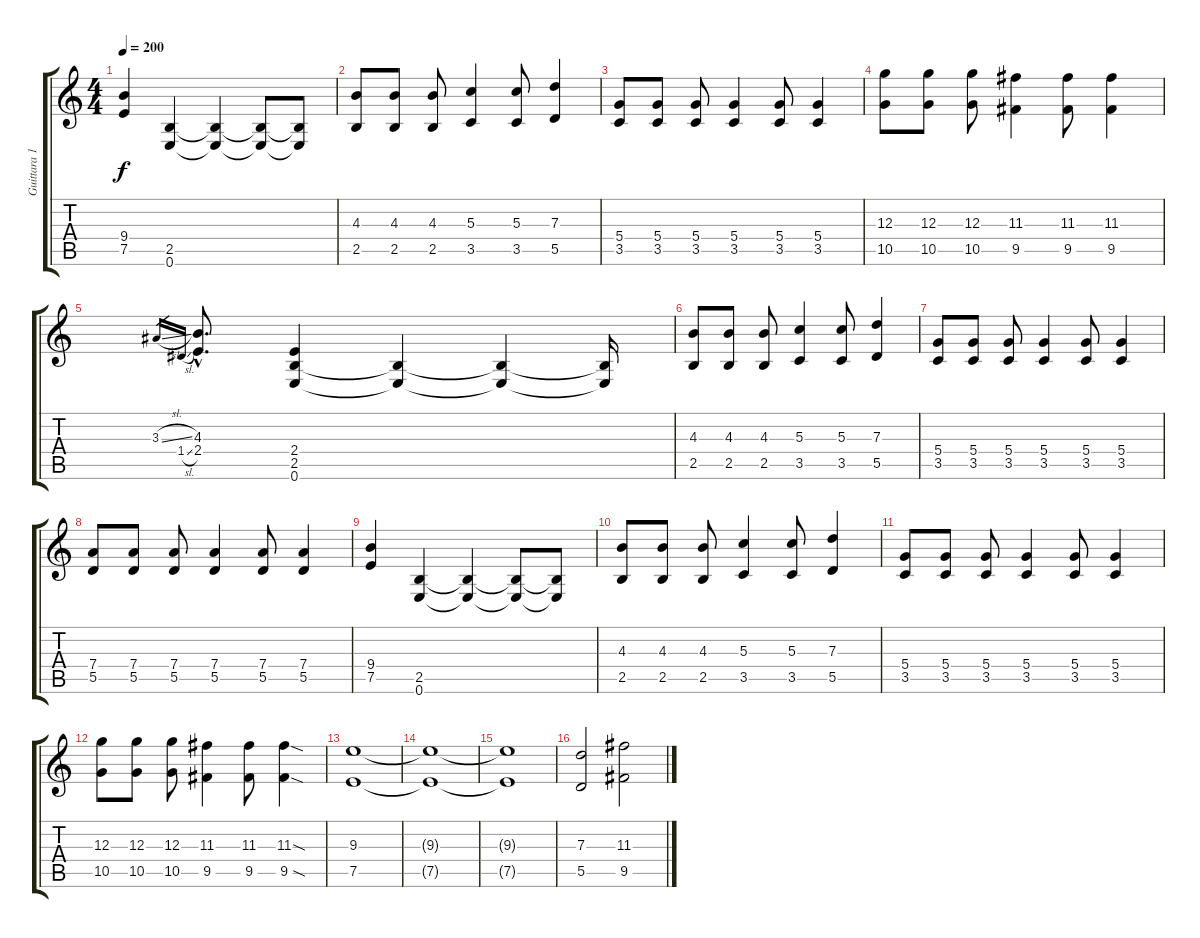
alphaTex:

\track ("Guittara 1" "Guittara 1") {instrument distortionguitar}
\staff {score tabs}
\tuning (E4 B3 G3 D3 A2 E2) {hide}
\ts (4 4)
\tempo 200
\clef g2
\ks c
(9.4 7.5).4{dy f} (2.5 0.6).4 (2.5{t} 0.6{t}).4 (2.5{t} 0.6{t}).8 (2.5{t} 0.6{t}).8 |
(4.3 2.5).8 (4.3 2.5).8 (4.3 2.5).8 (5.3 3.5).4 (5.3 3.5).8 (7.3 5.5).4 |
(5.4 3.5).8 (5.4 3.5).8 (5.4 3.5).8 (5.4 3.5).4 (5.4 3.5).8 (5.4 3.5).4 |
(12.3 10.5).8 (12.3 10.5).8 (12.3 10.5).8 (11.3 9.5).4 (11.3 9.5).8 (11.3 9.5).4 |
3.3{sl}.16{gr} 1.4{sl}.16{gr} (4.3{hac} 2.4{hac}).8{d} (2.4 2.5 0.6).4 (2.5{t} 0.6{t}).4 (2.5{t} 0.6{t}).4 (2.5{t} 0.6{t}).16 |
(4.3 2.5).8 (4.3 2.5).8 (4.3 2.5).8 (5.3 3.5).4 (5.3 3.5).8 (7.3 5.5).4 |
(5.4 3.5).8 (5.4 3.5).8 (5.4 3.5).8 (5.4 3.5).4 (5.4 3.5).8 (5.4 3.5).4 |
(7.4 5.5).8 (7.4 5.5).8 (7.4 5.5).8 (7.4 5.5).4 (7.4 5.5).8 (7.4 5.5).4 |
(9.4 7.5).4 (2.5 0.6).4 (2.5{t} 0.6{t}).4 (2.5{t} 0.6{t}).8 (2.5{t} 0.6{t}).8 |
(4.3 2.5).8 (4.3 2.5).8 (4.3 2.5).8 (5.3 3.5).4 (5.3 3.5).8 (7.3 5.5).4 |
(5.4 3.5).8 (5.4 3.5).8 (5.4 3.5).8 (5.4 3.5).4 (5.4 3.5).8 (5.4 3.5).4 |
(12.3 10.5).8 (12.3 10.5).8 (12.3 10.5).8 (11.3 9.5).4 (11.3 9.5).8 (11.3{sod} 9.5{sod}).4 |
(9.3 7.5).1 |
(9.3{t} 7.5{t}).1{volume 12} |
(9.3{t} 7.5{t}).1{volume 12} |
(7.3 5.5).2 (11.3 9.5).2
